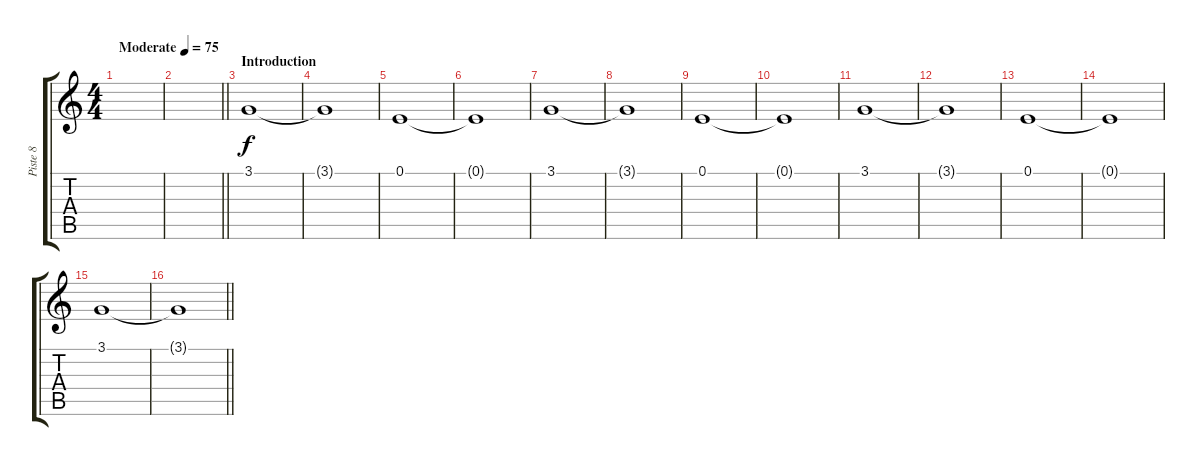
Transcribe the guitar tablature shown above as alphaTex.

\track ("Piste 8" "Piste 8") {instrument pad2warm}
\staff {score tabs}
\tuning (E4 B3 G3 D3 A2 E2) {hide}
\ts (4 4)
\tempo (75 "Moderate")
\clef g2
\ks c
|
\barLineRight lightlight
|
\section ("" "Introduction")
3.1.1 |
3.1{t}.1 |
0.1.1 |
0.1{t}.1 |
3.1.1 |
3.1{t}.1 |
0.1.1 |
0.1{t}.1 |
3.1.1 |
3.1{t}.1 |
0.1.1 |
0.1{t}.1 |
3.1.1 |
\barLineRight lightlight
3.1{t}.1
